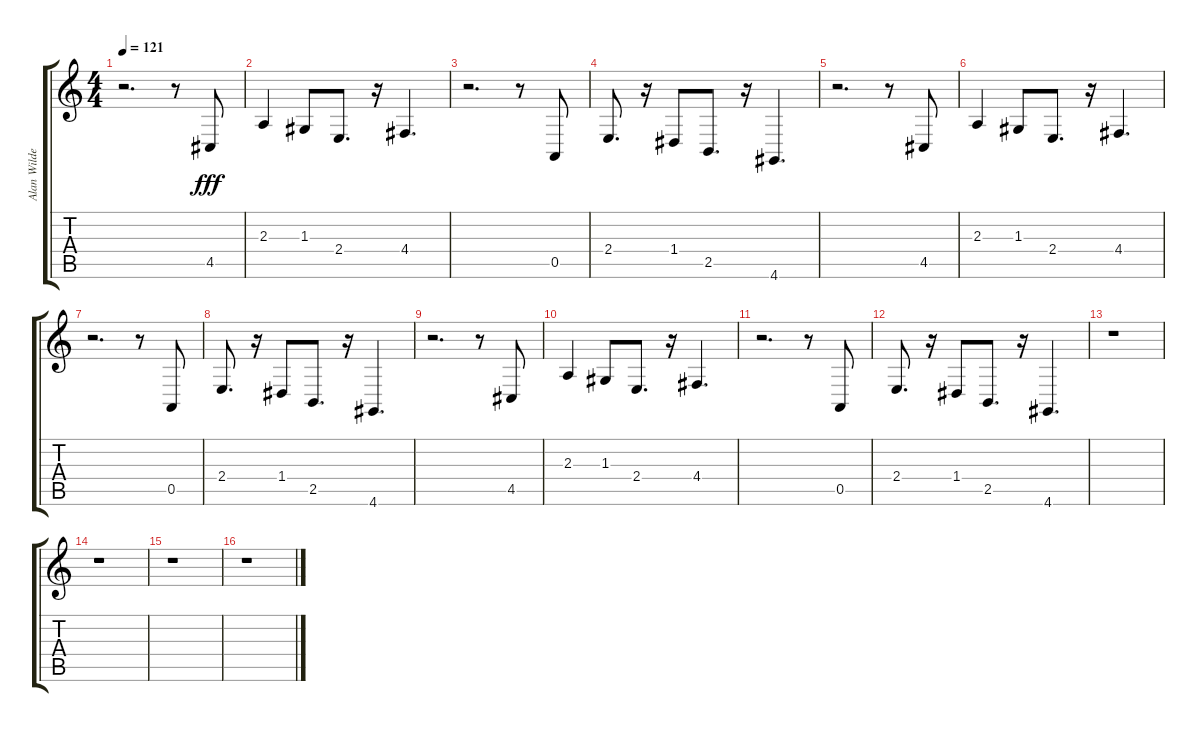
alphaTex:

\track ("Alan Wilder - Synth II" "Alan Wilde") {instrument fx7echoes}
\staff {score tabs}
\tuning (E4 B3 G3 D3 A2 E2) {hide}
\ts (4 4)
\tempo 121
\clef g2
\ks c
r.2{d dy f} r.8 4.5.8{dy fff} |
2.3.4 1.3.8 2.4.8{d} r.16 4.4.4{d} |
r.2{d} r.8 0.5.8 |
2.4.8{d} r.16 1.4.8 2.5.8{d} r.16 4.6.4{d} |
r.2{d} r.8 4.5.8 |
2.3.4 1.3.8 2.4.8{d} r.16 4.4.4{d} |
r.2{d} r.8 0.5.8 |
2.4.8{d} r.16 1.4.8 2.5.8{d} r.16 4.6.4{d} |
r.2{d} r.8 4.5.8 |
2.3.4 1.3.8 2.4.8{d} r.16 4.4.4{d} |
r.2{d} r.8 0.5.8 |
2.4.8{d} r.16 1.4.8 2.5.8{d} r.16 4.6.4{d} |
r.1 |
r.1 |
r.1 |
r.1
